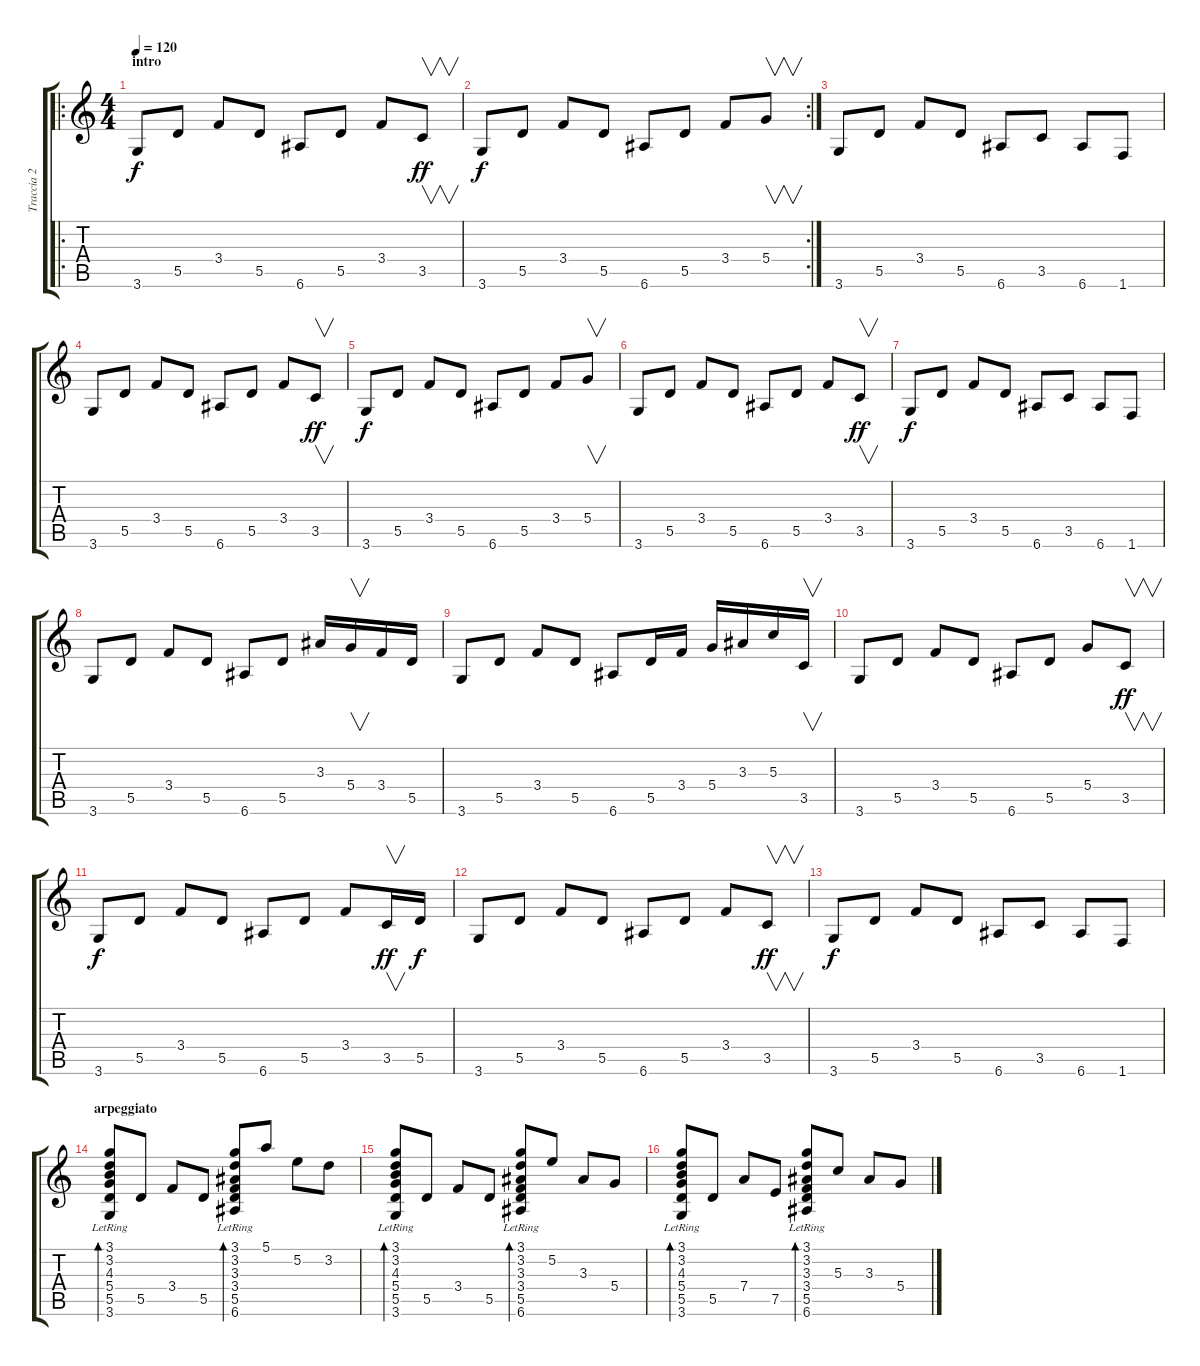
\track ("Traccia 2" "Traccia 2") {instrument electricguitarmuted}
\staff {score tabs}
\tuning (E4 B3 G3 D3 A2 E2) {hide}
\ro
\ts (4 4)
\section ("" "intro")
\tempo 120
\clef g2
\ks c
3.6.8{dy f instrument electricguitarmuted} 5.5.8 3.4.8 5.5.8 6.6.8 5.5.8 3.4.8 3.5.8{v dy ff} |
\rc 2
3.6.8{dy f} 5.5.8 3.4.8 5.5.8 6.6.8 5.5.8 3.4.8 5.4.8{v} |
3.6.8 5.5.8 3.4.8 5.5.8 6.6.8 3.5.8 6.6.8 1.6.8 |
3.6.8 5.5.8 3.4.8 5.5.8 6.6.8 5.5.8 3.4.8 3.5.8{v dy ff} |
3.6.8{dy f} 5.5.8 3.4.8 5.5.8 6.6.8 5.5.8 3.4.8 5.4.8{v} |
3.6.8 5.5.8 3.4.8 5.5.8 6.6.8 5.5.8 3.4.8 3.5.8{v dy ff} |
3.6.8{dy f} 5.5.8 3.4.8 5.5.8 6.6.8 3.5.8 6.6.8 1.6.8 |
3.6.8 5.5.8 3.4.8 5.5.8 6.6.8 5.5.8 3.3.16 5.4.16{v} 3.4.16 5.5.16 |
3.6.8 5.5.8 3.4.8 5.5.8 6.6.8 5.5.16 3.4.16 5.4.16 3.3.16 5.3.16 3.5.16{v} |
3.6.8 5.5.8 3.4.8 5.5.8 6.6.8 5.5.8 5.4.8 3.5.8{v dy ff} |
3.6.8{dy f} 5.5.8 3.4.8 5.5.8 6.6.8 5.5.8 3.4.8 3.5.16{v dy ff} 5.5.16{dy f} |
3.6.8 5.5.8 3.4.8 5.5.8 6.6.8 5.5.8 3.4.8 3.5.8{v dy ff} |
3.6.8{dy f} 5.5.8 3.4.8 5.5.8 6.6.8 3.5.8 6.6.8 1.6.8 |
\section ("" "arpeggiato")
(3.1{lr} 3.2{lr} 4.3{lr} 5.4{lr} 5.5{lr} 3.6{lr}).8{bd 120} 5.5.8 3.4.8 5.5.8 (3.1{lr} 3.2{lr} 3.3{lr} 3.4{lr} 5.5{lr} 6.6{lr}).8{bd 120} 5.1.8 5.2.8 3.2.8 |
(3.1{lr} 3.2{lr} 4.3{lr} 5.4{lr} 5.5{lr} 3.6{lr}).8{bd 120} 5.5.8 3.4.8 5.5.8 (3.1{lr} 3.2{lr} 3.3{lr} 3.4{lr} 5.5{lr} 6.6{lr}).8{bd 120} 5.2.8 3.3.8 5.4.8 |
(3.1{lr} 3.2{lr} 4.3{lr} 5.4{lr} 5.5{lr} 3.6{lr}).8{bd 120} 5.5.8 7.4.8 7.5.8 (3.1{lr} 3.2{lr} 3.3{lr} 3.4{lr} 5.5{lr} 6.6{lr}).8{bd 120} 5.3.8 3.3.8 5.4.8
